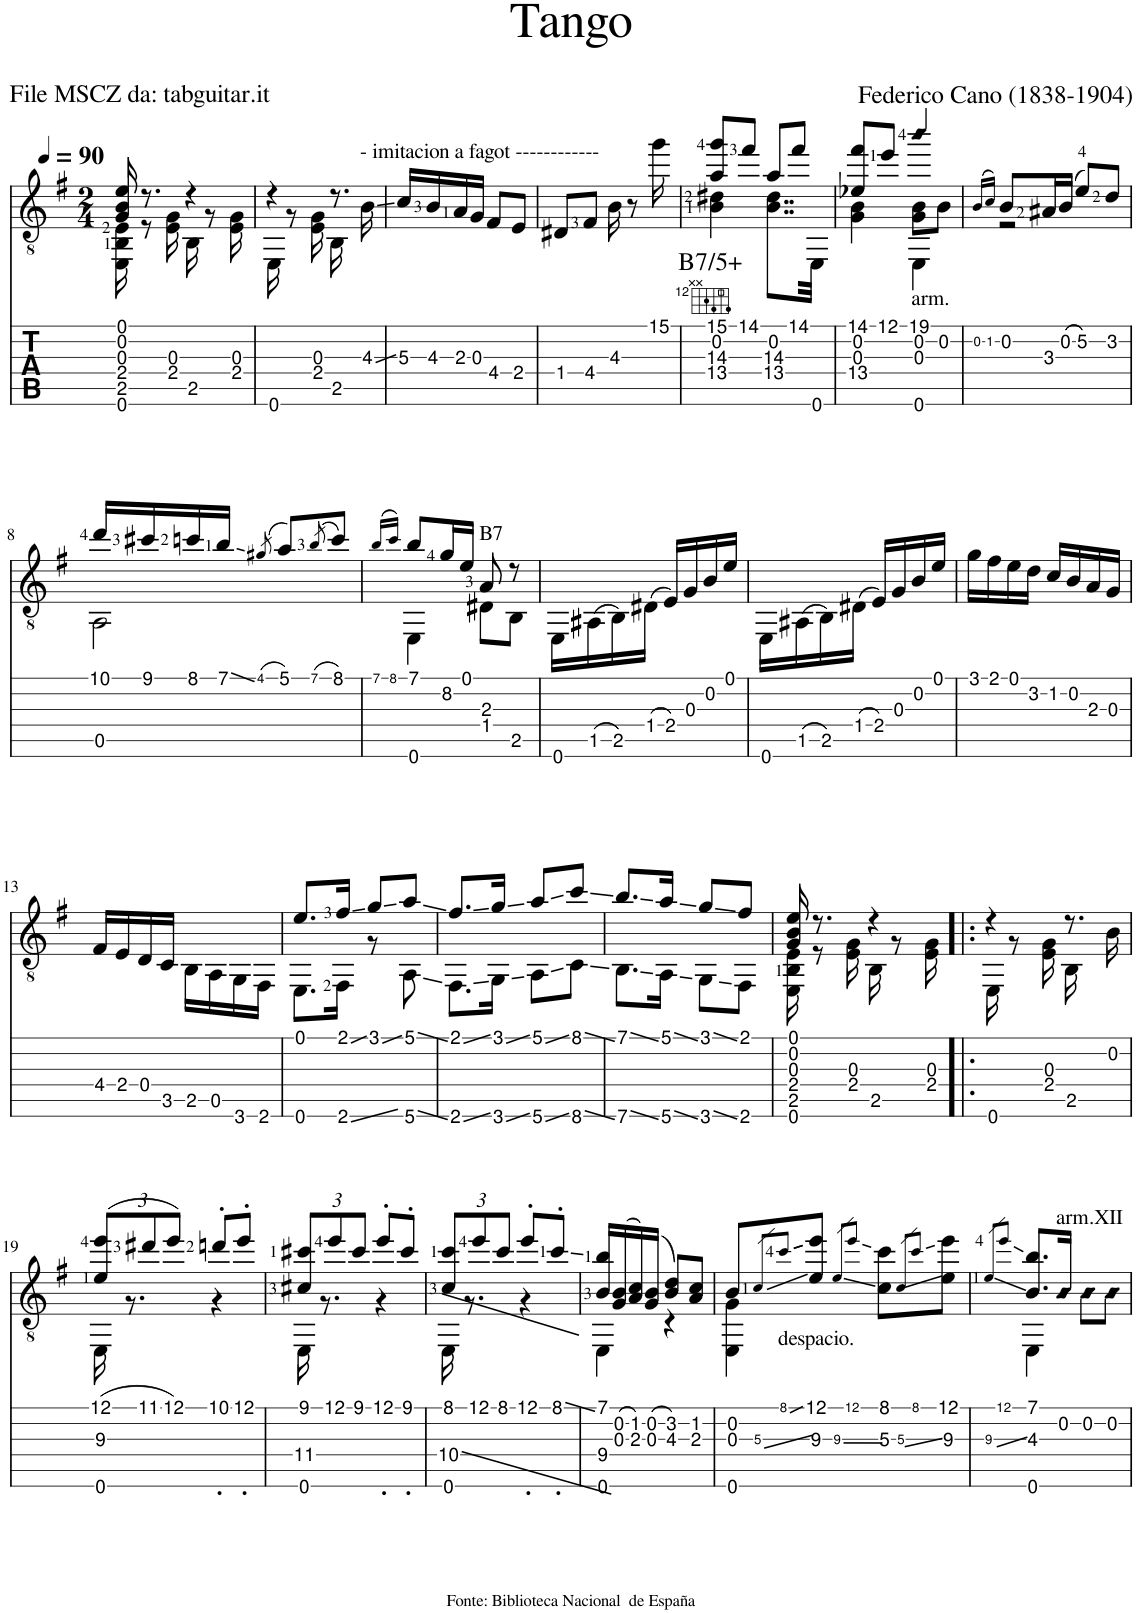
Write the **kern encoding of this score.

**kern	**kern	**harte
*part1	*part1	*part1
*staff2	*staff1	*
*I"Guitar	*	*
*I'Guit.	*	*
*stria6	*	*
*	*clefGv2	*
*k[f#]	*k[f#]	*
*M2/4	*M2/4	*
*MM90	*MM90	*
=1	=1	=1
*^	*^	*
16G 16B 16e	16EE 16BB 16E	16G/ 16B/ 16e/	16EE\ 16BB\ 16E\	.
8.r	8r	8.r	8r	.
.	16E 16G	.	16E\ 16G\	.
4r	16BB	4r	16BB\	.
.	8r	.	8r	.
.	16E 16G	.	16E\ 16G\	.
=2	=2	=2	=2	=2
4r	16EE	4r	16EE\	.
.	8r	.	8r	.
.	16E\ 16G\LL	.	16E\ 16G\	.
8.r	16BBJJ	8.r	16BB\	.
.	8.ryy	.	8.ryy	.
!	!	!LO:TX:a:t=- imitacion a fagot ------------	!	!
16B	.	16B\	.	.
*v	*v	*	*	*
*	*v	*v	*
=3	=3	=3
16cLL	16c/LL	.
16BJ	16B/	.
16AL	16A/	.
16GJJ	16G/JJ	.
8F#L	8F#/L	.
8EJ	8E/J	.
=4	=4	=4
8D#L	8D#X/L	.
8F#J	8F#/J	.
16B	16B\	.
8r	8r	.
16gg	16gg\	.
=5	=5	=5
*^	*^	*
!	!	!	!	!LO:H:kt=7/5
8a\ 8gg\L	4d# 4B	8a/ 8gg/L	4B\ 4d#X\	B:(3,#5)
8ff#J	.	8ff#/J	.	.
8aL	8..d#\ 8..B\L	8a/L	8..B\ 8..d#\L	.
8ff#J	.	8ff#/J	.	.
.	32EEJkk	.	32EE\Jkk	.
=6	=6	=6	=6	=6
*	*^	*	*^	*
8e-\ 8ff#\L	4G 4B	4ryy	8e-X/ 8ff#/L	4G\ 4B\	4ryy	.
8eeJ	.	.	8ee/J	.	.	.
!LO:TX:a:t=arm.	!	!	!	!	!	!
!LO:N:head=diamond	!	!	!LO:N:head=diamond	!	!	!
4bb	8G\ 8B\L	4EE	4bb/	8G\ 8B\L	4EE\	.
.	8BJ	.	.	8B\J	.	.
*v	*v	*v	*	*	*	*
*	*v	*v	*v	*
=7	=7	=7
qB	(16qB/LL	.
qc	16qc/JJ)	.
*^	*^	*
8BL	2r	8B/L	2r	.
16A#L	.	16A#X/L	.	.
16BJJ	.	(16B/JJ	.	.
8eL	.	8e/L)	.	.
8dJ	.	8d/J	.	.
!!LO:LB:g=z	!!
=8	=8	=8	=8	=8
16ddLL	2AA	16dd/LL	2AA\	.
16cc#J	.	16cc#X/	.	.
16ccL	.	16ccn/	.	.
16bJJ	.	16b/JJ	.	.
qg#	.	(8qg#X/	.	.
8aL	.	8a/L)	.	.
qb	.	(8qb/	.	.
8ccJ	.	8cc/J)	.	.
=9	=9	=9	=9	=9
qb	.	(16qb/LL	.	.
qcc	.	16qcc/JJ)	.	.
8bL	4EE	8b/L	4EE\	.
16gL	.	16g/L	.	.
16eJJ	.	16e/JJ	.	.
!	!	!LO:TX:a:t=B7	!	!
8A	8D#L	8A/	8D#X\L	.
8r	8BBJ	8r	8BB\J	.
*v	*v	*	*	*
*	*v	*v	*
=10	=10	=10
16EELL	16EE\LL	.
16AA#J	(16AA#X\	.
16BBL	16BB\)	.
16D#JJ	(16D#X\JJ	.
16ELL	16E/LL)	.
16GJ	16G/	.
16BL	16B/	.
16eJJ	16e/JJ	.
=11	=11	=11
16EELL	16EE\LL	.
16AA#XJ	(16AA#X\	.
16BBL	16BB\)	.
16D#XJJ	(16D#X\JJ	.
16ELL	16E/LL)	.
16GJ	16G/	.
16BL	16B/	.
16eJJ	16e/JJ	.
=12	=12	=12
16gLL	16g\LL	.
16f#J	16f#\	.
16eL	16e\	.
16dJJ	16d\JJ	.
16cLL	16c/LL	.
16BJ	16B/	.
16AL	16A/	.
16GJJ	16G/JJ	.
!!LO:LB:g=z
=13	=13	=13
16F#LL	16F#/LL	.
16EJ	16E/	.
16DL	16D/	.
16CJJ	16C/JJ	.
16BBLL	16BB\LL	.
16AAJ	16AA\	.
16GGL	16GG\	.
16FF#JJ	16FF#\JJ	.
=14	=14	=14
*^	*^	*
8.eL	8.EEL	8.e/L	8.EE\L	.
16f#Jk	16FF#Jk	16f#/Jk	16FF#\Jk	.
8gL	8r	8g/L	8r	.
8aJ	8AA	8a/J	8AA\	.
=15	=15	=15	=15	=15
8.f#L	8.FF#L	8.f#/L	8.FF#\L	.
16gJk	16GGJk	16g/Jk	16GG\Jk	.
8aL	8AAL	8a/L	8AA\L	.
8ccJ	8CJ	8cc/J	8C\J	.
=16	=16	=16	=16	=16
8.bL	8.BBL	8.b/L	8.BB\L	.
16aJk	16AAJk	16a/Jk	16AA\Jk	.
8gL	8GGL	8g/L	8GG\L	.
8f#J	8FF#J	8f#/J	8FF#\J	.
=17	=17	=17	=17	=17
16G 16B 16e	16EE 16BB 16E	16G/ 16B/ 16e/	16EE\ 16BB\ 16E\	.
8.r	8r	8.r	8r	.
.	16E 16G	.	16E\ 16G\	.
4r	16BB	4r	16BB\	.
.	8r	.	8r	.
.	16E 16G	.	16E\ 16G\	.
=18!|:	=18!|:	=18!|:	=18!|:	=18!|:
4r	16EE	4r	16EE\	.
.	8r	.	8r	.
.	16E\ 16G\LL	.	16E\ 16G\	.
8.r	16BBJJ	8.r	16BB\	.
.	8.ryy	.	8.ryy	.
16B	.	16B\	.	.
!!LO:LB:g=z	!!
=19	=19	=19	=19	=19
*Xbrackettup	*	*Xbrackettup	*	*
12e\ 12ee\L	16EE	(12e/ 12ee/L	16EE\	.
.	8.r	.	8.r	.
12dd#	.	12dd#X/	.	.
12eeJ	.	12ee/J)	.	.
8dd'L	4r	8ddn'/L	4r	.
8ee'J	.	8ee'/J	.	.
=20	=20	=20	=20	=20
12c#\ 12cc#\L	16EE	12c#X/ 12cc#X/L	16EE\	.
.	8.r	.	8.r	.
12ee	.	12ee/	.	.
12cc#J	.	12cc#/J	.	.
8ee'L	4r	8ee'/L	4r	.
8cc#'J	.	8cc#'/J	.	.
=21	=21	=21	=21	=21
12c\ 12cc\L	16EE	12c/ 12cc/L	16EE\	.
.	8.r	.	8.r	.
12ee	.	12ee/	.	.
12ccJ	.	12cc/J	.	.
8ee'L	4r	8ee'/L	4r	.
8cc'J	.	8cc'/J	.	.
=22	=22	=22	=22	=22
16B\ 16b\LL	4EE	16B/ 16b/LL	4EE\	.
16G\ 16B\J	.	(16G/ 16B/	.	.
16A\ 16c\L	.	16A/ 16c/)	.	.
16G\ 16B\JJ	.	(16G/ 16B/JJ	.	.
8B\ 8d\L	4r	8B/ 8d/L)	4r	.
8A\ 8c\J	.	8A/ 8c/J	.	.
=23	=23	=23	=23	=23
8BL	4EE 4G	8B/L	4EE\ 4G\	.
qc	.	8qc/L	.	.
qcc	.	8qcc/J	.	.
!LO:TX:a:t=despacio.	!	!	!	!
8e\ 8ee\J	.	8e/ 8ee/J	.	.
qe	.	8qe/L	.	.
qee	.	8qee/J	.	.
8c\ 8cc\L	4ryy	8c\ 8cc\L	4ryy	.
qc	.	8qc/L	.	.
qcc	.	8qcc/J	.	.
8e\ 8ee\J	.	8e\ 8ee\J	.	.
=24	=24	=24	=24	=24
qe	.	8qe/L	.	.
qee	.	8qee/J	.	.
8.B\ 8.b\L	4EE	8.B/ 8.b/L	4EE\	.
!	!	!LO:TX:a:t=arm.XII	!	!
!LO:N:head=diamond	!	!LO:N:head=diamond	!	!
16BJk	.	16B/Jk	.	.
!LO:N:head=diamond	!	!LO:N:head=diamond	!	!
8BL	4ryy	8B\L	4ryy	.
!LO:N:head=diamond	!	!LO:N:head=diamond	!	!
8BJ	.	8B\J	.	.
*v	*v	*	*	*
*	*v	*v	*
=	=	=
*-	*-	*-
